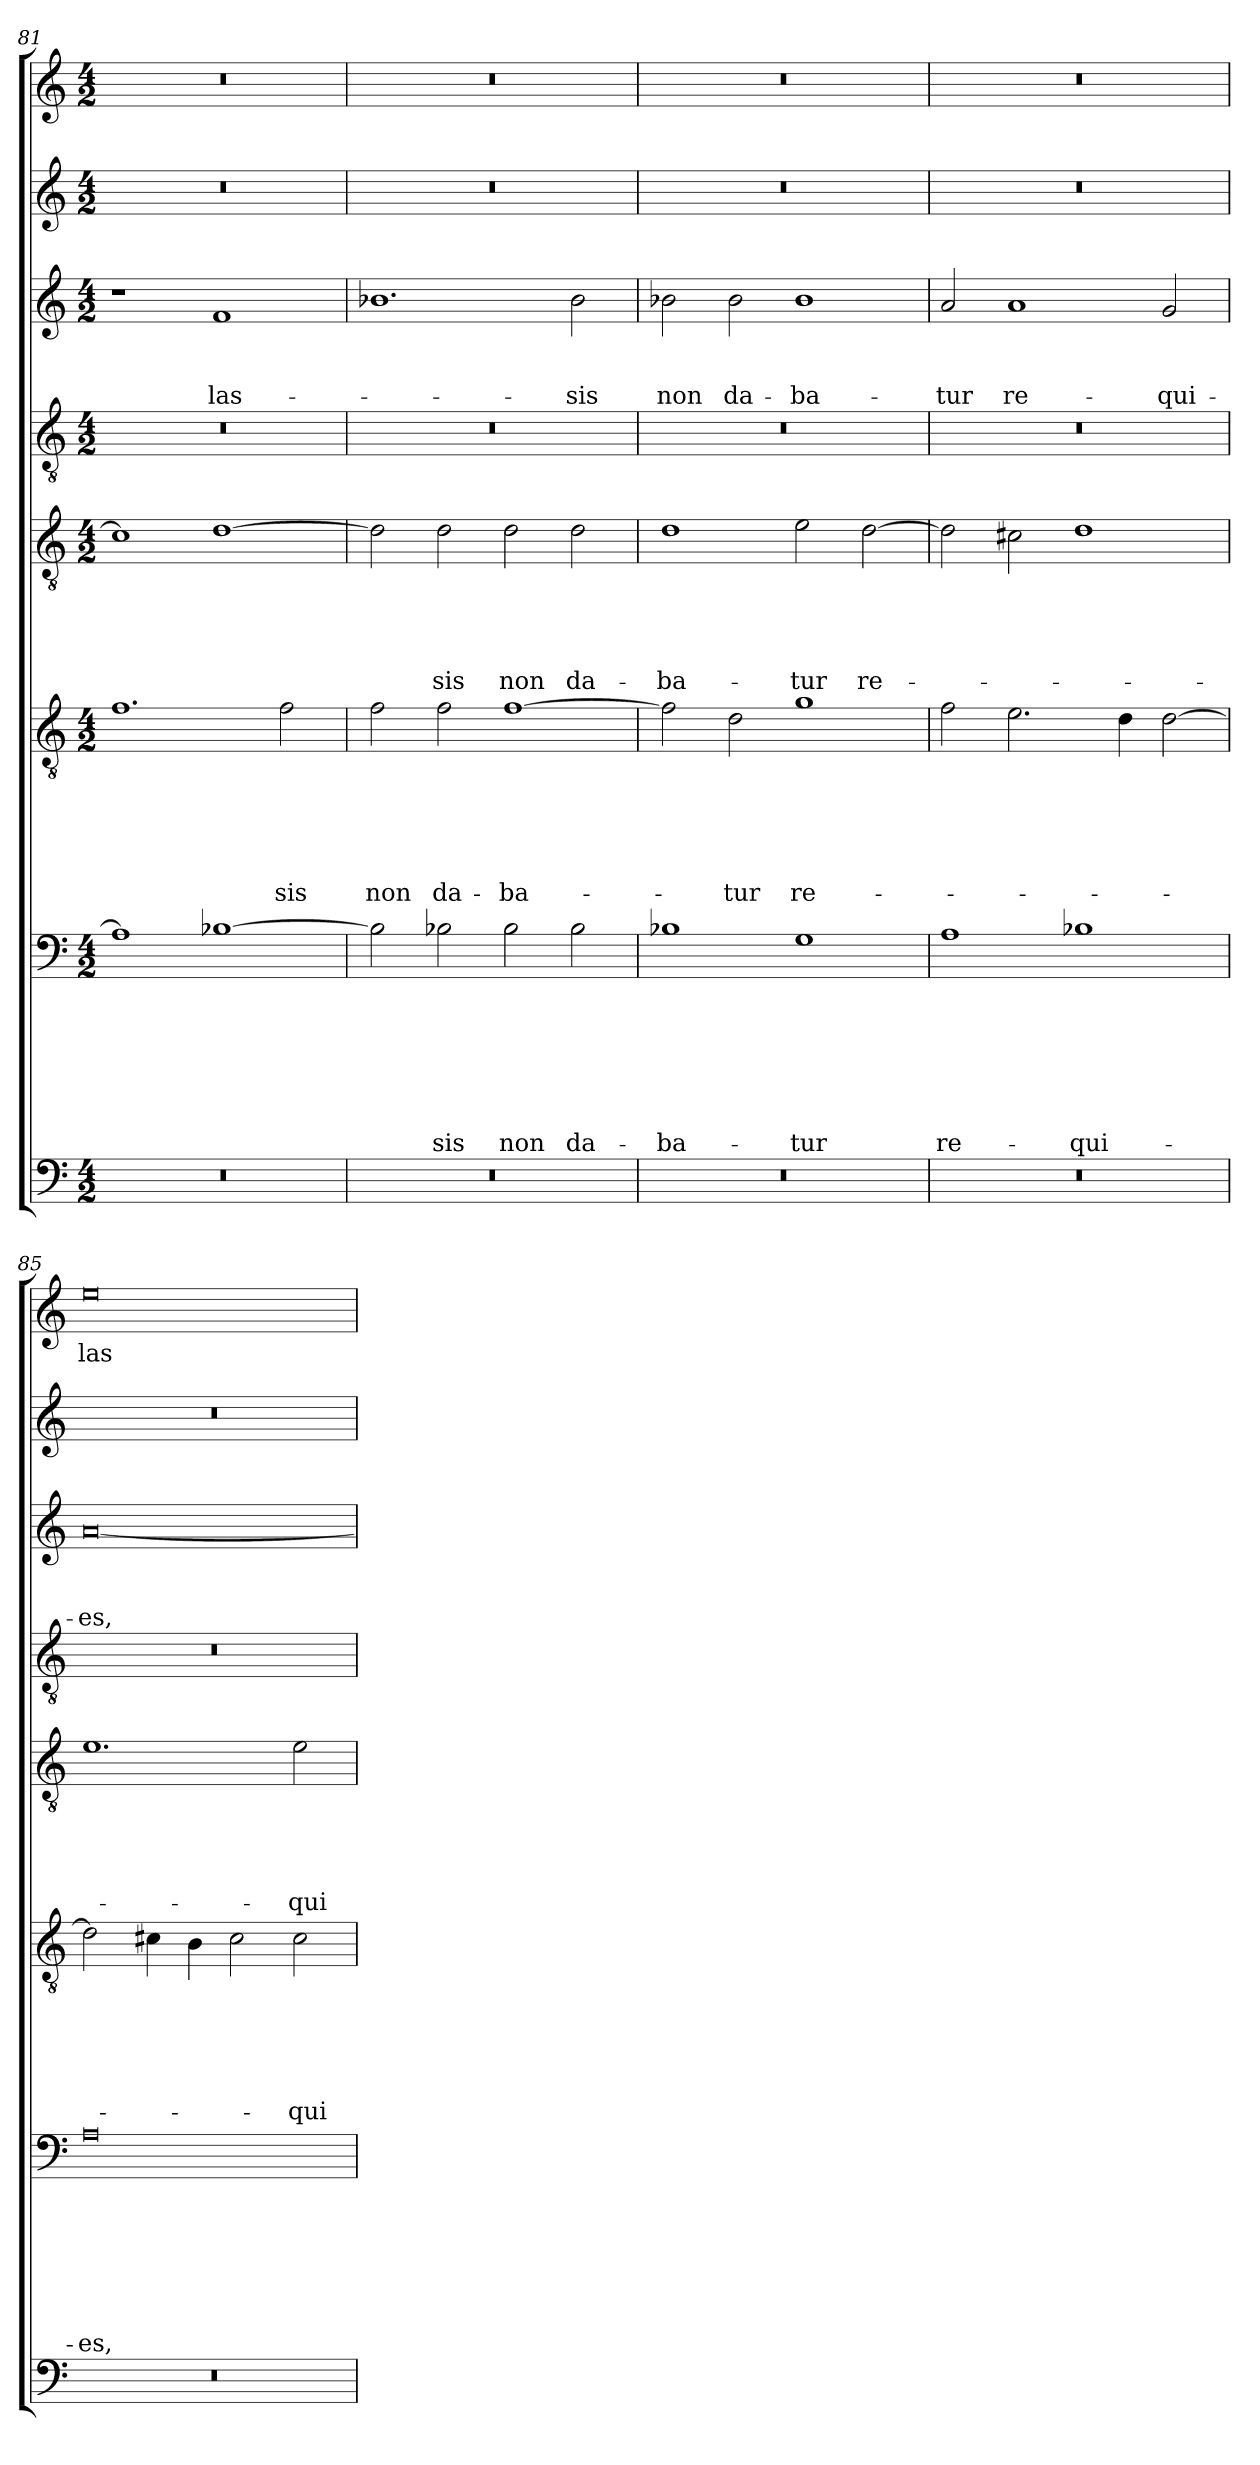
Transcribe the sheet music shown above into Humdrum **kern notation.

**kern	**kern	**text	**text	**text	**text	**text	**text	**text	**kern	**text	**text	**text	**text	**text	**text	**kern	**text	**text	**text	**text	**text	**kern	**kern	**text	**text	**text	**kern	**kern	**text
*part8	*part7	*part7	*part7	*part7	*part7	*part7	*part7	*part7	*part6	*part6	*part6	*part6	*part6	*part6	*part6	*part5	*part5	*part5	*part5	*part5	*part5	*part4	*part3	*part3	*part3	*part3	*part2	*part1	*part1
*staff8	*staff7	*staff7	*staff7	*staff7	*staff7	*staff7	*staff7	*staff7	*staff6	*staff6	*staff6	*staff6	*staff6	*staff6	*staff6	*staff5	*staff5	*staff5	*staff5	*staff5	*staff5	*staff4	*staff3	*staff3	*staff3	*staff3	*staff2	*staff1	*staff1
*clefF4	*clefF4	*	*	*	*	*	*	*	*clefGv2	*	*	*	*	*	*	*clefGv2	*	*	*	*	*	*clefGv2	*clefG2	*	*	*	*clefG2	*clefG2	*
*k[]	*k[]	*	*	*	*	*	*	*	*k[]	*	*	*	*	*	*	*k[]	*	*	*	*	*	*k[]	*k[]	*	*	*	*k[]	*k[]	*
*a:	*a:	*	*	*	*	*	*	*	*a:	*	*	*	*	*	*	*a:	*	*	*	*	*	*a:	*a:	*	*	*	*a:	*a:	*
*M4/2	*M4/2	*	*	*	*	*	*	*	*M4/2	*	*	*	*	*	*	*M4/2	*	*	*	*	*	*M4/2	*M4/2	*	*	*	*M4/2	*M4/2	*
=81	=81	=81	=81	=81	=81	=81	=81	=81	=81	=81	=81	=81	=81	=81	=81	=81	=81	=81	=81	=81	=81	=81	=81	=81	=81	=81	=81	=81	=81
0r	1A]	.	.	.	.	.	.	.	1.f	.	.	.	.	.	.	1c]	.	.	.	.	.	0r	1r	.	.	.	0r	0r	.
.	[1B-X	.	.	.	.	.	.	.	.	.	.	.	.	.	.	[1d	.	.	.	.	.	.	1f	.	.	las-	.	.	.
.	.	.	.	.	.	.	.	.	2f\	.	.	.	.	.	-sis	.	.	.	.	.	.	.	.	.	.	.	.	.	.
=82	=82	=82	=82	=82	=82	=82	=82	=82	=82	=82	=82	=82	=82	=82	=82	=82	=82	=82	=82	=82	=82	=82	=82	=82	=82	=82	=82	=82	=82
0r	2B-\]	.	.	.	.	.	.	.	2f\	.	.	.	.	.	non	2d\]	.	.	.	.	.	0r	1.b-	.	.	.	0r	0r	.
.	2B-X\	.	.	.	.	.	.	-sis	2f\	.	.	.	.	.	da-	2d\	.	.	.	.	-sis	.	.	.	.	.	.	.	.
.	2B-\	.	.	.	.	.	.	non	[1f	.	.	.	.	.	-ba-	2d\	.	.	.	.	non	.	.	.	.	.	.	.	.
.	2B-\	.	.	.	.	.	.	da-	.	.	.	.	.	.	.	2d\	.	.	.	.	da-	.	2b-\	.	.	-sis	.	.	.
=83	=83	=83	=83	=83	=83	=83	=83	=83	=83	=83	=83	=83	=83	=83	=83	=83	=83	=83	=83	=83	=83	=83	=83	=83	=83	=83	=83	=83	=83
0r	1B-X	.	.	.	.	.	.	-ba-	2f\]	.	.	.	.	.	.	1d	.	.	.	.	-ba-	0r	2b-\	.	.	non	0r	0r	.
.	.	.	.	.	.	.	.	.	2d\	.	.	.	.	.	-tur	.	.	.	.	.	.	.	2b-\	.	.	da-	.	.	.
.	1G	.	.	.	.	.	.	-tur	1g	.	.	.	.	.	re-	2e\	.	.	.	.	-tur	.	1b-	.	.	-ba-	.	.	.
.	.	.	.	.	.	.	.	.	.	.	.	.	.	.	.	[2d\	.	.	.	.	re-	.	.	.	.	.	.	.	.
=84	=84	=84	=84	=84	=84	=84	=84	=84	=84	=84	=84	=84	=84	=84	=84	=84	=84	=84	=84	=84	=84	=84	=84	=84	=84	=84	=84	=84	=84
0r	1A	.	.	.	.	.	.	re-	2f\	.	.	.	.	.	.	2d\]	.	.	.	.	.	0r	2a/	.	.	-tur	0r	0r	.
.	.	.	.	.	.	.	.	.	2.e\	.	.	.	.	.	.	2c#X\	.	.	.	.	.	.	1a	.	.	re-	.	.	.
.	1B-X	.	.	.	.	.	.	-qui-	.	.	.	.	.	.	.	1d	.	.	.	.	.	.	.	.	.	.	.	.	.
.	.	.	.	.	.	.	.	.	4d\	.	.	.	.	.	.	.	.	.	.	.	.	.	.	.	.	.	.	.	.
.	.	.	.	.	.	.	.	.	[2d\	.	.	.	.	.	.	.	.	.	.	.	.	.	2g/	.	.	-qui-	.	.	.
=85	=85	=85	=85	=85	=85	=85	=85	=85	=85	=85	=85	=85	=85	=85	=85	=85	=85	=85	=85	=85	=85	=85	=85	=85	=85	=85	=85	=85	=85
0r	0A	.	.	.	.	.	.	-es,	2d\]	.	.	.	.	.	.	1.e	.	.	.	.	.	0r	[0a	.	.	-es,	0r	0ee	las-
.	.	.	.	.	.	.	.	.	4c#X\	.	.	.	.	.	.	.	.	.	.	.	.	.	.	.	.	.	.	.	.
.	.	.	.	.	.	.	.	.	4B\	.	.	.	.	.	.	.	.	.	.	.	.	.	.	.	.	.	.	.	.
.	.	.	.	.	.	.	.	.	2c#\	.	.	.	.	.	.	.	.	.	.	.	.	.	.	.	.	.	.	.	.
.	.	.	.	.	.	.	.	.	2c#\	.	.	.	.	.	-qui-	2e\	.	.	.	.	-qui-	.	.	.	.	.	.	.	.
=	=	=	=	=	=	=	=	=	=	=	=	=	=	=	=	=	=	=	=	=	=	=	=	=	=	=	=	=	=
*-	*-	*-	*-	*-	*-	*-	*-	*-	*-	*-	*-	*-	*-	*-	*-	*-	*-	*-	*-	*-	*-	*-	*-	*-	*-	*-	*-	*-	*-
